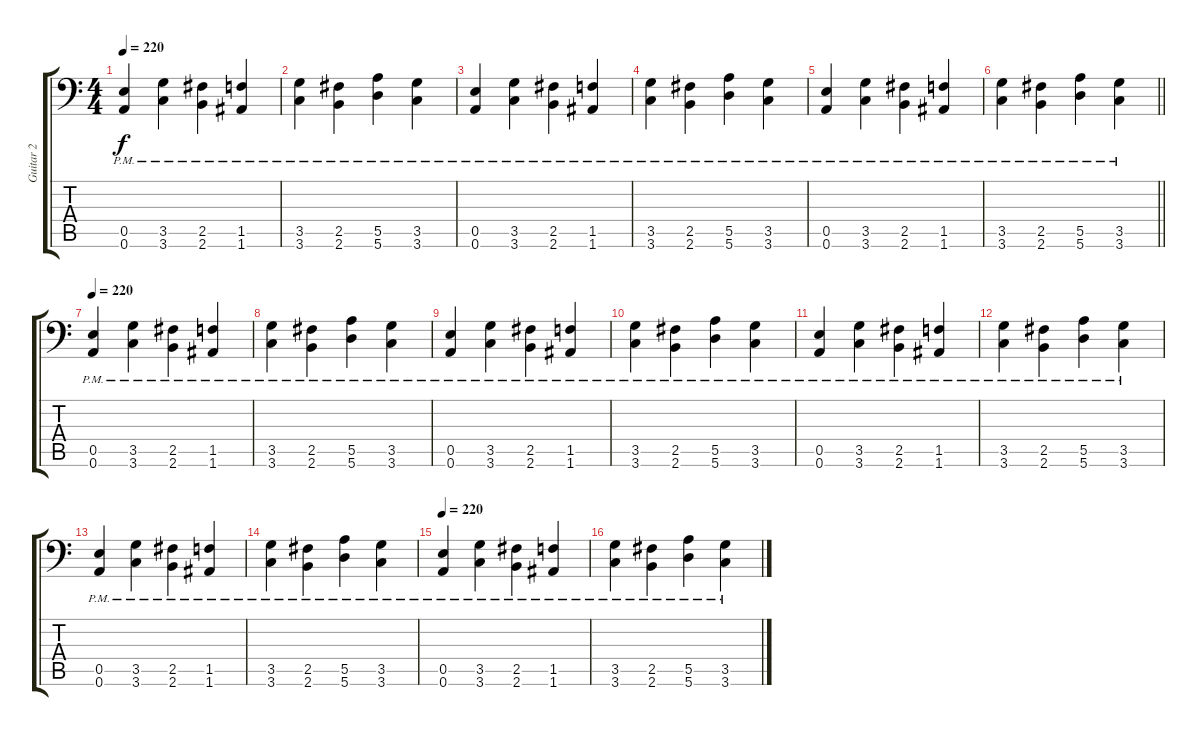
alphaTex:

\track ("Guitar 2" "Guitar 2") {instrument distortionguitar}
\staff {score tabs}
\tuning (B3 Gb3 D3 A2 E2 A1) {hide}
\ts (4 4)
\tempo 220
\clef f4
\ks c
(0.5{pm} 0.6{pm}).4{dy f} (3.5{pm} 3.6{pm}).4 (2.5{pm} 2.6{pm}).4 (1.5{pm} 1.6{pm}).4 |
(3.5{pm} 3.6{pm}).4 (2.5{pm} 2.6{pm}).4 (5.5{pm} 5.6{pm}).4 (3.5{pm} 3.6{pm}).4 |
(0.5{pm} 0.6{pm}).4 (3.5{pm} 3.6{pm}).4 (2.5{pm} 2.6{pm}).4 (1.5{pm} 1.6{pm}).4 |
(3.5{pm} 3.6{pm}).4 (2.5{pm} 2.6{pm}).4 (5.5{pm} 5.6{pm}).4 (3.5{pm} 3.6{pm}).4 |
(0.5{pm} 0.6{pm}).4 (3.5{pm} 3.6{pm}).4 (2.5{pm} 2.6{pm}).4 (1.5{pm} 1.6{pm}).4 |
\barLineRight lightlight
(3.5{pm} 3.6{pm}).4 (2.5{pm} 2.6{pm}).4 (5.5{pm} 5.6{pm}).4 (3.5{pm} 3.6{pm}).4 |
\tempo 220
(0.5{pm} 0.6{pm}).4 (3.5{pm} 3.6{pm}).4 (2.5{pm} 2.6{pm}).4 (1.5{pm} 1.6{pm}).4 |
(3.5{pm} 3.6{pm}).4 (2.5{pm} 2.6{pm}).4 (5.5{pm} 5.6{pm}).4 (3.5{pm} 3.6{pm}).4 |
(0.5{pm} 0.6{pm}).4 (3.5{pm} 3.6{pm}).4 (2.5{pm} 2.6{pm}).4 (1.5{pm} 1.6{pm}).4 |
(3.5{pm} 3.6{pm}).4 (2.5{pm} 2.6{pm}).4 (5.5{pm} 5.6{pm}).4 (3.5{pm} 3.6{pm}).4 |
(0.5{pm} 0.6{pm}).4 (3.5{pm} 3.6{pm}).4 (2.5{pm} 2.6{pm}).4 (1.5{pm} 1.6{pm}).4 |
(3.5{pm} 3.6{pm}).4 (2.5{pm} 2.6{pm}).4 (5.5{pm} 5.6{pm}).4 (3.5{pm} 3.6{pm}).4 |
(0.5{pm} 0.6{pm}).4 (3.5{pm} 3.6{pm}).4 (2.5{pm} 2.6{pm}).4 (1.5{pm} 1.6{pm}).4 |
(3.5{pm} 3.6{pm}).4 (2.5{pm} 2.6{pm}).4 (5.5{pm} 5.6{pm}).4 (3.5{pm} 3.6{pm}).4 |
\tempo 220
(0.5{pm} 0.6{pm}).4 (3.5{pm} 3.6{pm}).4 (2.5{pm} 2.6{pm}).4 (1.5{pm} 1.6{pm}).4 |
(3.5{pm} 3.6{pm}).4 (2.5{pm} 2.6{pm}).4 (5.5{pm} 5.6{pm}).4 (3.5{pm} 3.6{pm}).4
